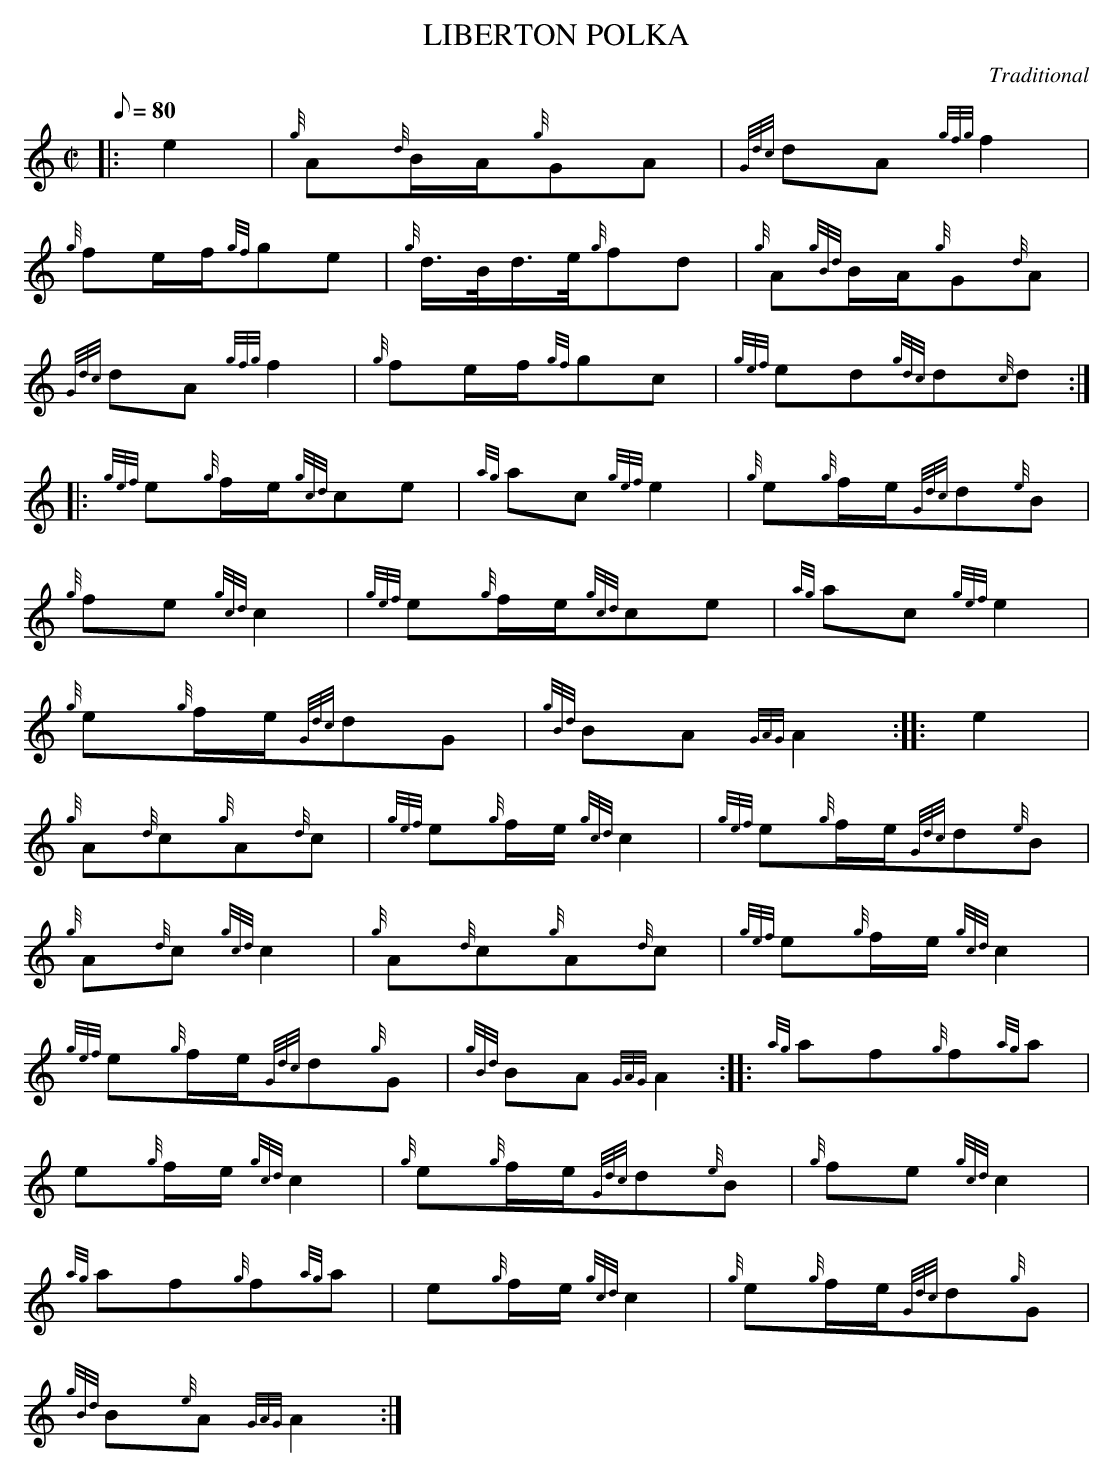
X:1
T:LIBERTON POLKA
M:C|
L:1/8
Q:80
C:Traditional
K:HP
|: e2|
{g}A{d}B/2A/2{g}GA|
{Gdc}dA{gfg}f2|  !
{g}fe/2f/2{gf}ge|
{g}d3/4B/4d3/4e/4{g}fd|
{g}A{gBd}B/2A/2{g}G{d}A|  !
{Gdc}dA{gfg}f2|
{g}fe/2f/2{gf}gc|
{gef}ed{gdc}d{c}d:| |:  !
{gef}e{g}f/2e/2{gcd}ce|
{ag}ac{gef}e2|
{g}e{g}f/2e/2{Gdc}d{e}B|  !
{g}fe{gcd}c2|
{gef}e{g}f/2e/2{gcd}ce|
{ag}ac{gef}e2|  !
{g}e{g}f/2e/2{Gdc}dG|
{gBd}BA{GAG}A2:| |:
e2|  !
{g}A{d}c{g}A{d}c|
{gef}e{g}f/2e/2{gcd}c2|
{gef}e{g}f/2e/2{Gdc}d{e}B|  !
{g}A{d}c{gcd}c2|
{g}A{d}c{g}A{d}c|
{gef}e{g}f/2e/2{gcd}c2|  !
{gef}e{g}f/2e/2{Gdc}d{g}G|
{gBd}BA{GAG}A2:| |:
{ag}af{g}f{ag}a|  !
e{g}f/2e/2{gcd}c2|
{g}e{g}f/2e/2{Gdc}d{e}B|
{g}fe{gcd}c2|  !
{ag}af{g}f{ag}a|
e{g}f/2e/2{gcd}c2|
{g}e{g}f/2e/2{Gdc}d{g}G|  !
{gBd}B{e}A{GAG}A2:|
